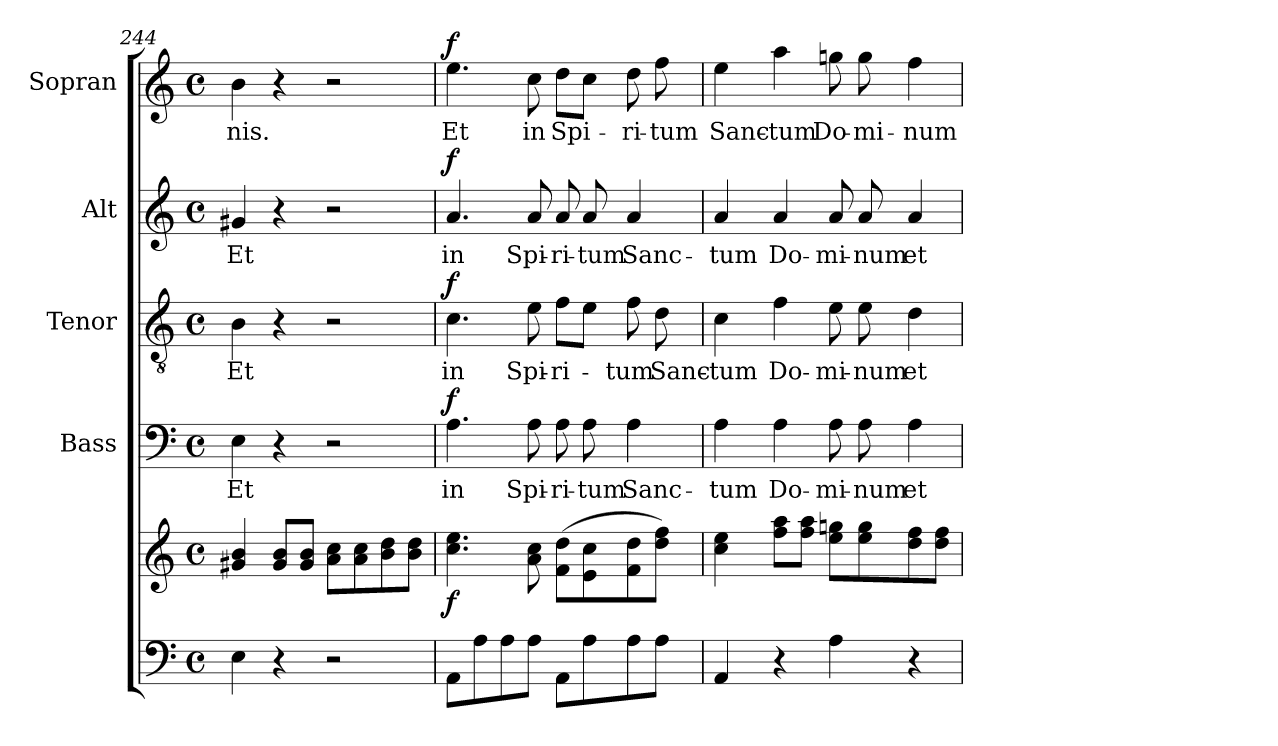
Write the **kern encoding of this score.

**kern	**kern	**dynam	**kern	**text	**dynam	**kern	**text	**dynam	**kern	**text	**dynam	**kern	**text	**dynam
*part5	*part5	*part5	*part4	*part4	*part4	*part3	*part3	*part3	*part2	*part2	*part2	*part1	*part1	*part1
*staff6	*staff5	*staff5/6	*staff4	*staff4	*staff4	*staff3	*staff3	*staff3	*staff2	*staff2	*staff2	*staff1	*staff1	*staff1
*	*	*	*I"Bass	*	*	*I"Tenor	*	*	*I"Alt	*	*	*I"Sopran	*	*
*	*	*	*I'B.	*	*	*I'T.	*	*	*I'A.	*	*	*I'S.	*	*
*clefF4	*clefG2	*	*clefF4	*	*	*clefGv2	*	*	*clefG2	*	*	*clefG2	*	*
*k[]	*k[]	*	*k[]	*	*	*k[]	*	*	*k[]	*	*	*k[]	*	*
*C:	*C:	*	*C:	*	*	*C:	*	*	*C:	*	*	*C:	*	*
*M4/4	*M4/4	*	*M4/4	*	*	*M4/4	*	*	*M4/4	*	*	*M4/4	*	*
*met(c)	*met(c)	*	*met(c)	*	*	*met(c)	*	*	*met(c)	*	*	*met(c)	*	*
=244	=244	=244	=244	=244	=244	=244	=244	=244	=244	=244	=244	=244	=244	=244
!	!	!	!	!LO:LY:b	!	!	!LO:LY:b	!	!	!LO:LY:b	!	!	!LO:LY:b	!
4E\	4g#X/ 4b/	.	4E\	Et	.	4B\	Et	.	4g#X/	Et	.	4b\	-nis.	.
4r	8g#/ 8b/L	.	4r	.	.	4r	.	.	4r	.	.	4r	.	.
.	8g#/ 8b/J	.	.	.	.	.	.	.	.	.	.	.	.	.
2r	8a\ 8cc\L	.	2r	.	.	2r	.	.	2r	.	.	2r	.	.
.	8a\ 8cc\	.	.	.	.	.	.	.	.	.	.	.	.	.
.	8b\ 8dd\	.	.	.	.	.	.	.	.	.	.	.	.	.
.	8b\ 8dd\J	.	.	.	.	.	.	.	.	.	.	.	.	.
!!LO:LB:g=z
=245	=245	=245	=245	=245	=245	=245	=245	=245	=245	=245	=245	=245	=245	=245
!	!	!LO:DY:b	!	!LO:LY:b	!LO:DY:a	!	!LO:LY:b	!LO:DY:a	!	!LO:LY:b	!LO:DY:a	!	!LO:LY:b	!LO:DY:a
8AA\L	4.cc\ 4.ee\	f	4.A\	in	f	4.c\	in	f	4.a/	in	f	4.ee\	Et	f
8A\	.	.	.	.	.	.	.	.	.	.	.	.	.	.
8A\	.	.	.	.	.	.	.	.	.	.	.	.	.	.
!	!	!	!	!LO:LY:b	!	!	!LO:LY:b	!	!	!LO:LY:b	!	!	!LO:LY:b	!
8A\J	8a\ 8cc\	.	8A\	Spi-	.	8e\	Spi-	.	8a/	Spi-	.	8cc\	in	.
!	!	!	!	!LO:LY:b	!	!	!LO:LY:b	!	!	!LO:LY:b	!	!	!LO:LY:b	!
8AA\L	(>8f\ 8dd\L	.	8A\	-ri-	.	8f\L	-ri-	.	8a/	-ri-	.	8dd\L	Spi-	.
!	!	!	!	!LO:LY:b	!	!	!	!	!	!LO:LY:b	!	!	!	!
8A\	8e\ 8cc\	.	8A\	-tum	.	8e\J	.	.	8a/	-tum	.	8cc\J	.	.
!	!	!	!	!LO:LY:b	!	!	!LO:LY:b	!	!	!LO:LY:b	!	!	!LO:LY:b	!
8A\	8f\ 8dd\	.	4A\	Sanc-	.	8f\	-tum	.	4a/	Sanc-	.	8dd\	-ri-	.
!	!	!	!	!	!	!	!LO:LY:b	!	!	!	!	!	!LO:LY:b	!
8A\J	8dd\ 8ff\J)	.	.	.	.	8d\	Sanc-	.	.	.	.	8ff\	-tum	.
=246	=246	=246	=246	=246	=246	=246	=246	=246	=246	=246	=246	=246	=246	=246
!	!	!	!	!LO:LY:b	!	!	!LO:LY:b	!	!	!LO:LY:b	!	!	!LO:LY:b	!
4AA/	4cc\ 4ee\	.	4A\	-tum	.	4c\	-tum	.	4a/	-tum	.	4ee\	Sanc-	.
!	!	!	!	!LO:LY:b	!	!	!LO:LY:b	!	!	!LO:LY:b	!	!	!LO:LY:b	!
4r	8ff\ 8aa\L	.	4A\	Do-	.	4f\	Do-	.	4a/	Do-	.	4aa\	-tum	.
.	8ff\ 8aa\J	.	.	.	.	.	.	.	.	.	.	.	.	.
!	!	!	!	!LO:LY:b	!	!	!LO:LY:b	!	!	!LO:LY:b	!	!	!LO:LY:b	!
4A\	8ee\ 8ggn\L	.	8A\	-mi-	.	8e\	-mi-	.	8a/	-mi-	.	8ggn\	Do-	.
!	!	!	!	!LO:LY:b	!	!	!LO:LY:b	!	!	!LO:LY:b	!	!	!LO:LY:b	!
.	8ee\ 8gg\	.	8A\	-num	.	8e\	-num	.	8a/	-num	.	8gg\	-mi-	.
!	!	!	!	!LO:LY:b	!	!	!LO:LY:b	!	!	!LO:LY:b	!	!	!LO:LY:b	!
4r	8dd\ 8ff\	.	4A\	et	.	4d\	et	.	4a/	et	.	4ff\	-num	.
.	8dd\ 8ff\J	.	.	.	.	.	.	.	.	.	.	.	.	.
=	=	=	=	=	=	=	=	=	=	=	=	=	=	=
*-	*-	*-	*-	*-	*-	*-	*-	*-	*-	*-	*-	*-	*-	*-
